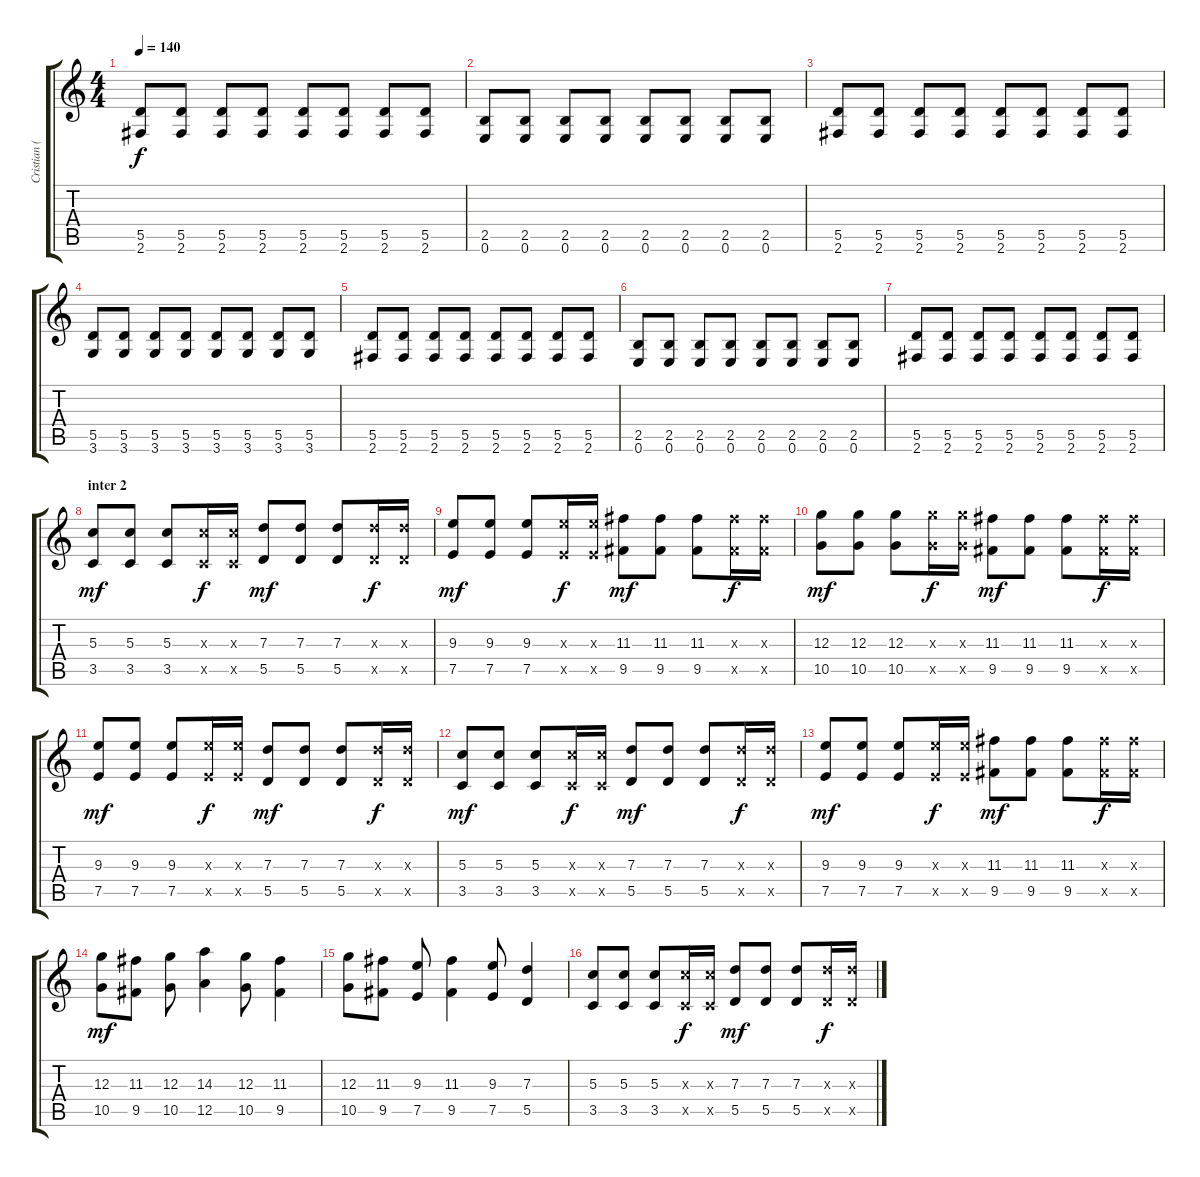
\track ("Cristian (guitarra)" "Cristian (") {instrument electricguitarclean}
\staff {score tabs}
\tuning (E4 B3 G3 D3 A2 E2) {hide}
\ts (4 4)
\tempo 140
\clef g2
\ks c
(5.5 2.6).8{dy f} (5.5 2.6).8 (5.5 2.6).8 (5.5 2.6).8 (5.5 2.6).8 (5.5 2.6).8 (5.5 2.6).8 (5.5 2.6).8 |
(2.5 0.6).8 (2.5 0.6).8 (2.5 0.6).8 (2.5 0.6).8 (2.5 0.6).8 (2.5 0.6).8 (2.5 0.6).8 (2.5 0.6).8 |
(5.5 2.6).8 (5.5 2.6).8 (5.5 2.6).8 (5.5 2.6).8 (5.5 2.6).8 (5.5 2.6).8 (5.5 2.6).8 (5.5 2.6).8 |
(5.5 3.6).8 (5.5 3.6).8 (5.5 3.6).8 (5.5 3.6).8 (5.5 3.6).8 (5.5 3.6).8 (5.5 3.6).8 (5.5 3.6).8 |
(5.5 2.6).8 (5.5 2.6).8 (5.5 2.6).8 (5.5 2.6).8 (5.5 2.6).8 (5.5 2.6).8 (5.5 2.6).8 (5.5 2.6).8 |
(2.5 0.6).8 (2.5 0.6).8 (2.5 0.6).8 (2.5 0.6).8 (2.5 0.6).8 (2.5 0.6).8 (2.5 0.6).8 (2.5 0.6).8 |
(5.5 2.6).8 (5.5 2.6).8 (5.5 2.6).8 (5.5 2.6).8 (5.5 2.6).8 (5.5 2.6).8 (5.5 2.6).8 (5.5 2.6).8 |
\section ("" "inter 2")
(5.3 3.5).8{dy mf volume 7 balance 8} (5.3 3.5).8 (5.3 3.5).8 (5.3{x} 3.5{x}).16{dy f} (5.3{x} 3.5{x}).16 (7.3 5.5).8{dy mf} (7.3 5.5).8 (7.3 5.5).8 (7.3{x} 5.5{x}).16{dy f} (7.3{x} 5.5{x}).16 |
(9.3 7.5).8{dy mf} (9.3 7.5).8 (9.3 7.5).8 (9.3{x} 7.5{x}).16{dy f} (9.3{x} 7.5{x}).16 (11.3 9.5).8{dy mf} (11.3 9.5).8 (11.3 9.5).8 (11.3{x} 9.5{x}).16{dy f} (11.3{x} 9.5{x}).16 |
(12.3 10.5).8{dy mf} (12.3 10.5).8 (12.3 10.5).8 (12.3{x} 10.5{x}).16{dy f} (12.3{x} 10.5{x}).16 (11.3 9.5).8{dy mf} (11.3 9.5).8 (11.3 9.5).8 (11.3{x} 9.5{x}).16{dy f} (11.3{x} 9.5{x}).16 |
(9.3 7.5).8{dy mf} (9.3 7.5).8 (9.3 7.5).8 (9.3{x} 7.5{x}).16{dy f} (9.3{x} 7.5{x}).16 (7.3 5.5).8{dy mf} (7.3 5.5).8 (7.3 5.5).8 (7.3{x} 5.5{x}).16{dy f} (7.3{x} 5.5{x}).16 |
(5.3 3.5).8{dy mf} (5.3 3.5).8 (5.3 3.5).8 (5.3{x} 3.5{x}).16{dy f} (5.3{x} 3.5{x}).16 (7.3 5.5).8{dy mf} (7.3 5.5).8 (7.3 5.5).8 (7.3{x} 5.5{x}).16{dy f} (7.3{x} 5.5{x}).16 |
(9.3 7.5).8{dy mf} (9.3 7.5).8 (9.3 7.5).8 (9.3{x} 7.5{x}).16{dy f} (9.3{x} 7.5{x}).16 (11.3 9.5).8{dy mf} (11.3 9.5).8 (11.3 9.5).8 (11.3{x} 9.5{x}).16{dy f} (11.3{x} 9.5{x}).16 |
(12.3 10.5).8{dy mf} (11.3 9.5).8 (12.3 10.5).8 (14.3 12.5).4 (12.3 10.5).8 (11.3 9.5).4 |
(12.3 10.5).8 (11.3 9.5).8 (9.3 7.5).8 (11.3 9.5).4 (9.3 7.5).8 (7.3 5.5).4 |
(5.3 3.5).8 (5.3 3.5).8 (5.3 3.5).8 (5.3{x} 3.5{x}).16{dy f} (5.3{x} 3.5{x}).16 (7.3 5.5).8{dy mf} (7.3 5.5).8 (7.3 5.5).8 (7.3{x} 5.5{x}).16{dy f} (7.3{x} 5.5{x}).16
